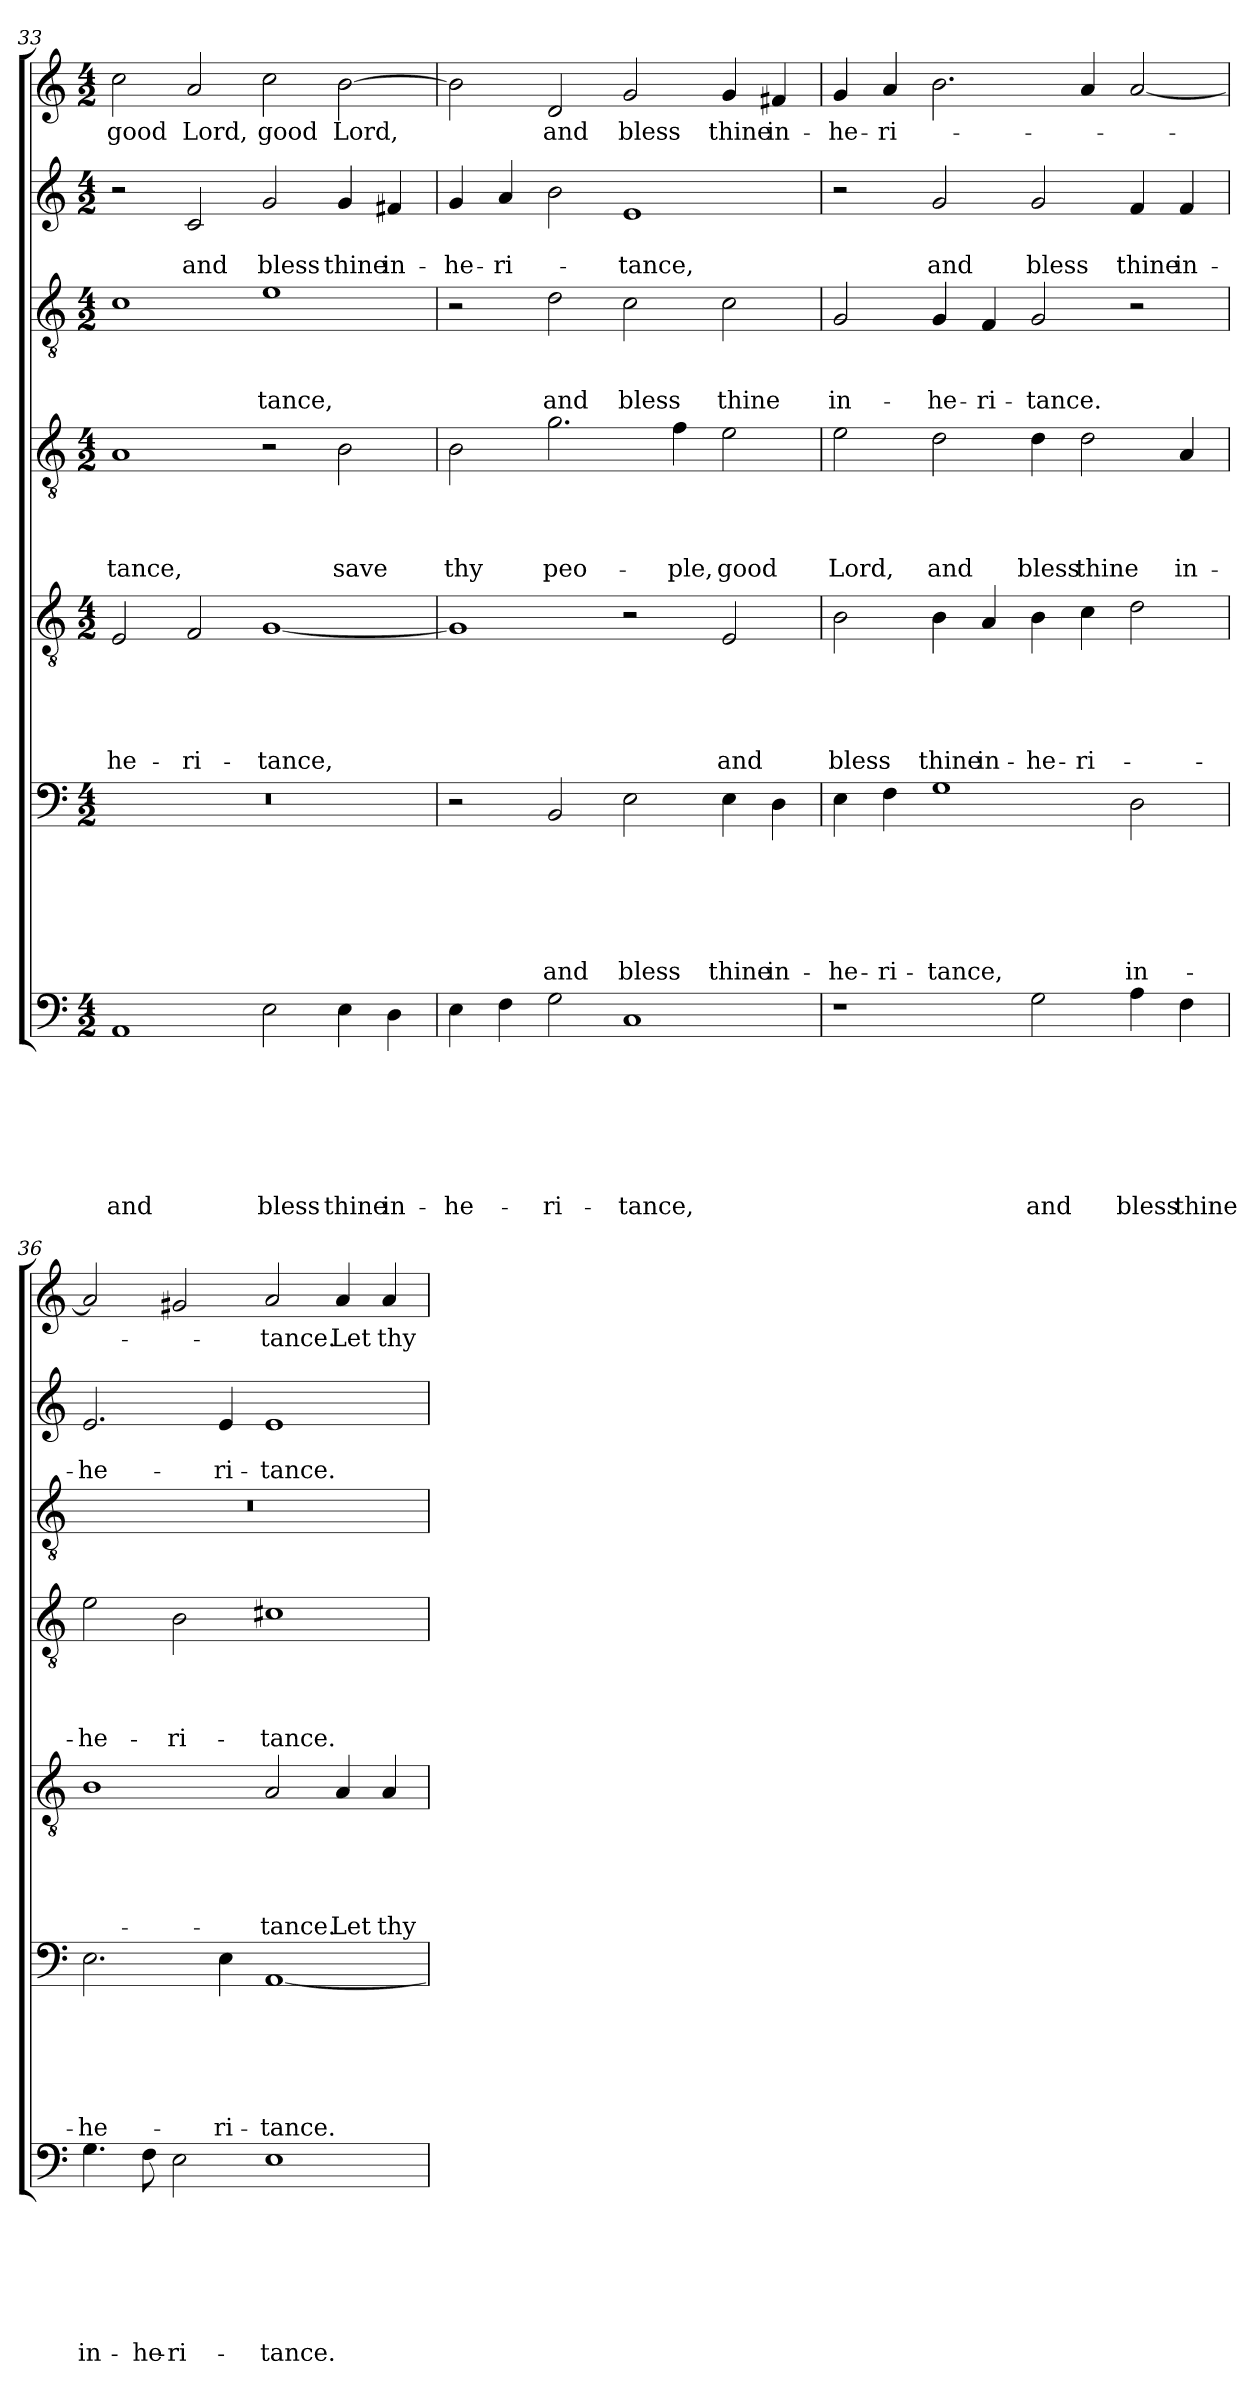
**kern	**text	**text	**text	**text	**text	**text	**text	**kern	**text	**text	**text	**text	**text	**text	**kern	**text	**text	**text	**text	**text	**kern	**text	**text	**text	**text	**kern	**text	**text	**text	**kern	**text	**text	**kern	**text
*part7	*part7	*part7	*part7	*part7	*part7	*part7	*part7	*part6	*part6	*part6	*part6	*part6	*part6	*part6	*part5	*part5	*part5	*part5	*part5	*part5	*part4	*part4	*part4	*part4	*part4	*part3	*part3	*part3	*part3	*part2	*part2	*part2	*part1	*part1
*staff7	*staff7	*staff7	*staff7	*staff7	*staff7	*staff7	*staff7	*staff6	*staff6	*staff6	*staff6	*staff6	*staff6	*staff6	*staff5	*staff5	*staff5	*staff5	*staff5	*staff5	*staff4	*staff4	*staff4	*staff4	*staff4	*staff3	*staff3	*staff3	*staff3	*staff2	*staff2	*staff2	*staff1	*staff1
*clefF4	*	*	*	*	*	*	*	*clefF4	*	*	*	*	*	*	*clefGv2	*	*	*	*	*	*clefGv2	*	*	*	*	*clefGv2	*	*	*	*clefG2	*	*	*clefG2	*
*k[]	*	*	*	*	*	*	*	*k[]	*	*	*	*	*	*	*k[]	*	*	*	*	*	*k[]	*	*	*	*	*k[]	*	*	*	*k[]	*	*	*k[]	*
*a:	*	*	*	*	*	*	*	*a:	*	*	*	*	*	*	*a:	*	*	*	*	*	*a:	*	*	*	*	*a:	*	*	*	*a:	*	*	*a:	*
*M4/2	*	*	*	*	*	*	*	*M4/2	*	*	*	*	*	*	*M4/2	*	*	*	*	*	*M4/2	*	*	*	*	*M4/2	*	*	*	*M4/2	*	*	*M4/2	*
=33	=33	=33	=33	=33	=33	=33	=33	=33	=33	=33	=33	=33	=33	=33	=33	=33	=33	=33	=33	=33	=33	=33	=33	=33	=33	=33	=33	=33	=33	=33	=33	=33	=33	=33
!	!	!	!	!	!	!	!LO:LY:b	!	!	!	!	!	!	!	!	!	!	!	!	!LO:LY:b	!	!	!	!	!LO:LY:b	!	!	!	!	!	!	!	!	!LO:LY:b
1AA	.	.	.	.	.	.	and	0r	.	.	.	.	.	.	2E/	.	.	.	.	-he-	1A	.	.	.	-tance,	1c	.	.	.	2r	.	.	2cc\	good
!	!	!	!	!	!	!	!	!	!	!	!	!	!	!	!	!	!	!	!	!LO:LY:b	!	!	!	!	!	!	!	!	!	!	!	!LO:LY:b	!	!LO:LY:b
.	.	.	.	.	.	.	.	.	.	.	.	.	.	.	2F/	.	.	.	.	-ri-	.	.	.	.	.	.	.	.	.	2c/	.	and	2a/	Lord,
!	!	!	!	!	!	!	!LO:LY:b	!	!	!	!	!	!	!	!	!	!	!	!	!LO:LY:b	!	!	!	!	!	!	!	!	!LO:LY:b	!	!	!LO:LY:b	!	!LO:LY:b
2E\	.	.	.	.	.	.	bless	.	.	.	.	.	.	.	[1G	.	.	.	.	-tance,	2r	.	.	.	.	1e	.	.	-tance,	2g/	.	bless	2cc\	good
!	!	!	!	!	!	!	!LO:LY:b	!	!	!	!	!	!	!	!	!	!	!	!	!	!	!	!	!	!LO:LY:b	!	!	!	!	!	!	!LO:LY:b	!	!LO:LY:b
4E\	.	.	.	.	.	.	thine	.	.	.	.	.	.	.	.	.	.	.	.	.	2B\	.	.	.	save	.	.	.	.	4g/	.	thine	[2b\	Lord,
!	!	!	!	!	!	!	!LO:LY:b	!	!	!	!	!	!	!	!	!	!	!	!	!	!	!	!	!	!	!	!	!	!	!	!	!LO:LY:b	!	!
4D\	.	.	.	.	.	.	in-	.	.	.	.	.	.	.	.	.	.	.	.	.	.	.	.	.	.	.	.	.	.	4f#X/	.	in-	.	.
=34	=34	=34	=34	=34	=34	=34	=34	=34	=34	=34	=34	=34	=34	=34	=34	=34	=34	=34	=34	=34	=34	=34	=34	=34	=34	=34	=34	=34	=34	=34	=34	=34	=34	=34
!	!	!	!	!	!	!	!LO:LY:b	!	!	!	!	!	!	!	!	!	!	!	!	!	!	!	!	!	!LO:LY:b	!	!	!	!	!	!	!LO:LY:b	!	!
4E\	.	.	.	.	.	.	-he-	2r	.	.	.	.	.	.	1G]	.	.	.	.	.	2B\	.	.	.	thy	2r	.	.	.	4g/	.	-he-	2b\]	.
!	!	!	!	!	!	!	!	!	!	!	!	!	!	!	!	!	!	!	!	!	!	!	!	!	!	!	!	!	!	!	!	!LO:LY:b	!	!
4F\	.	.	.	.	.	.	.	.	.	.	.	.	.	.	.	.	.	.	.	.	.	.	.	.	.	.	.	.	.	4a/	.	-ri-	.	.
!	!	!	!	!	!	!	!LO:LY:b	!	!	!	!	!	!	!LO:LY:b	!	!	!	!	!	!	!	!	!	!	!LO:LY:b	!	!	!	!LO:LY:b	!	!	!	!	!LO:LY:b
2G\	.	.	.	.	.	.	-ri-	2BB/	.	.	.	.	.	and	.	.	.	.	.	.	2.g\	.	.	.	peo-	2d\	.	.	and	2b\	.	.	2d/	and
!	!	!	!	!	!	!	!LO:LY:b	!	!	!	!	!	!	!LO:LY:b	!	!	!	!	!	!	!	!	!	!	!	!	!	!	!LO:LY:b	!	!	!LO:LY:b	!	!LO:LY:b
1C	.	.	.	.	.	.	-tance,	2E\	.	.	.	.	.	bless	2r	.	.	.	.	.	.	.	.	.	.	2c\	.	.	bless	1e	.	-tance,	2g/	bless
!	!	!	!	!	!	!	!	!	!	!	!	!	!	!	!	!	!	!	!	!	!	!	!	!	!LO:LY:b	!	!	!	!	!	!	!	!	!
.	.	.	.	.	.	.	.	.	.	.	.	.	.	.	.	.	.	.	.	.	4f\	.	.	.	-ple,	.	.	.	.	.	.	.	.	.
!	!	!	!	!	!	!	!	!	!	!	!	!	!	!LO:LY:b	!	!	!	!	!	!LO:LY:b	!	!	!	!	!LO:LY:b	!	!	!	!LO:LY:b	!	!	!	!	!LO:LY:b
.	.	.	.	.	.	.	.	4E\	.	.	.	.	.	thine	2E/	.	.	.	.	and	2e\	.	.	.	good	2c\	.	.	thine	.	.	.	4g/	thine
!	!	!	!	!	!	!	!	!	!	!	!	!	!	!LO:LY:b	!	!	!	!	!	!	!	!	!	!	!	!	!	!	!	!	!	!	!	!LO:LY:b
.	.	.	.	.	.	.	.	4D\	.	.	.	.	.	in-	.	.	.	.	.	.	.	.	.	.	.	.	.	.	.	.	.	.	4f#X/	in-
!!LO:PB:g=z
=35	=35	=35	=35	=35	=35	=35	=35	=35	=35	=35	=35	=35	=35	=35	=35	=35	=35	=35	=35	=35	=35	=35	=35	=35	=35	=35	=35	=35	=35	=35	=35	=35	=35	=35
!	!	!	!	!	!	!	!	!	!	!	!	!	!	!LO:LY:b	!	!	!	!	!	!LO:LY:b	!	!	!	!	!LO:LY:b	!	!	!	!LO:LY:b	!	!	!	!	!LO:LY:b
1r	.	.	.	.	.	.	.	4E\	.	.	.	.	.	-he-	2B\	.	.	.	.	bless	2e\	.	.	.	Lord,	2G/	.	.	in-	2r	.	.	4g/	-he-
!	!	!	!	!	!	!	!	!	!	!	!	!	!	!LO:LY:b	!	!	!	!	!	!	!	!	!	!	!	!	!	!	!	!	!	!	!	!LO:LY:b
.	.	.	.	.	.	.	.	4F\	.	.	.	.	.	-ri-	.	.	.	.	.	.	.	.	.	.	.	.	.	.	.	.	.	.	4a/	-ri-
!	!	!	!	!	!	!	!	!	!	!	!	!	!	!LO:LY:b	!	!	!	!	!	!LO:LY:b	!	!	!	!	!LO:LY:b	!	!	!	!LO:LY:b	!	!	!LO:LY:b	!	!
.	.	.	.	.	.	.	.	1G	.	.	.	.	.	-tance,	4B\	.	.	.	.	thine	2d\	.	.	.	and	4G/	.	.	-he-	2g/	.	and	2.b\	.
!	!	!	!	!	!	!	!	!	!	!	!	!	!	!	!	!	!	!	!	!LO:LY:b	!	!	!	!	!	!	!	!	!LO:LY:b	!	!	!	!	!
.	.	.	.	.	.	.	.	.	.	.	.	.	.	.	4A/	.	.	.	.	in-	.	.	.	.	.	4F/	.	.	-ri-	.	.	.	.	.
!	!	!	!	!	!	!	!LO:LY:b	!	!	!	!	!	!	!	!	!	!	!	!	!LO:LY:b	!	!	!	!	!LO:LY:b	!	!	!	!LO:LY:b	!	!	!LO:LY:b	!	!
2G\	.	.	.	.	.	.	and	.	.	.	.	.	.	.	4B\	.	.	.	.	-he-	4d\	.	.	.	bless	2G/	.	.	-tance.	2g/	.	bless	.	.
!	!	!	!	!	!	!	!	!	!	!	!	!	!	!	!	!	!	!	!	!LO:LY:b	!	!	!	!	!LO:LY:b	!	!	!	!	!	!	!	!	!
.	.	.	.	.	.	.	.	.	.	.	.	.	.	.	4c\	.	.	.	.	-ri-	2d\	.	.	.	thine	.	.	.	.	.	.	.	4a/	.
!	!	!	!	!	!	!	!LO:LY:b	!	!	!	!	!	!	!LO:LY:b	!	!	!	!	!	!	!	!	!	!	!	!	!	!	!	!	!	!LO:LY:b	!	!
4A\	.	.	.	.	.	.	bless	2D\	.	.	.	.	.	in-	2d\	.	.	.	.	.	.	.	.	.	.	2r	.	.	.	4f/	.	thine	[2a/	.
!	!	!	!	!	!	!	!LO:LY:b	!	!	!	!	!	!	!	!	!	!	!	!	!	!	!	!	!	!LO:LY:b	!	!	!	!	!	!	!LO:LY:b	!	!
4F\	.	.	.	.	.	.	thine	.	.	.	.	.	.	.	.	.	.	.	.	.	4A/	.	.	.	in-	.	.	.	.	4f/	.	in-	.	.
=36	=36	=36	=36	=36	=36	=36	=36	=36	=36	=36	=36	=36	=36	=36	=36	=36	=36	=36	=36	=36	=36	=36	=36	=36	=36	=36	=36	=36	=36	=36	=36	=36	=36	=36
!	!	!	!	!	!	!	!LO:LY:b	!	!	!	!	!	!	!LO:LY:b	!	!	!	!	!	!	!	!	!	!	!LO:LY:b	!	!	!	!	!	!	!LO:LY:b	!	!
4.G\	.	.	.	.	.	.	in-	2.E\	.	.	.	.	.	-he-	1B	.	.	.	.	.	2e\	.	.	.	-he-	0r	.	.	.	2.e/	.	-he-	2a/]	.
!	!	!	!	!	!	!	!LO:LY:b	!	!	!	!	!	!	!	!	!	!	!	!	!	!	!	!	!	!	!	!	!	!	!	!	!	!	!
8F\	.	.	.	.	.	.	-he-	.	.	.	.	.	.	.	.	.	.	.	.	.	.	.	.	.	.	.	.	.	.	.	.	.	.	.
!	!	!	!	!	!	!	!LO:LY:b	!	!	!	!	!	!	!	!	!	!	!	!	!	!	!	!	!	!LO:LY:b	!	!	!	!	!	!	!	!	!
2E\	.	.	.	.	.	.	-ri-	.	.	.	.	.	.	.	.	.	.	.	.	.	2B\	.	.	.	-ri-	.	.	.	.	.	.	.	2g#X/	.
!	!	!	!	!	!	!	!	!	!	!	!	!	!	!LO:LY:b	!	!	!	!	!	!	!	!	!	!	!	!	!	!	!	!	!	!LO:LY:b	!	!
.	.	.	.	.	.	.	.	4E\	.	.	.	.	.	-ri-	.	.	.	.	.	.	.	.	.	.	.	.	.	.	.	4e/	.	-ri-	.	.
!	!	!	!	!	!	!	!LO:LY:b	!	!	!	!	!	!	!LO:LY:b	!	!	!	!	!	!LO:LY:b	!	!	!	!	!LO:LY:b	!	!	!	!	!	!	!LO:LY:b	!	!LO:LY:b
1E	.	.	.	.	.	.	-tance.	[1AA	.	.	.	.	.	-tance.	2A/	.	.	.	.	-tance.	1c#X	.	.	.	-tance.	.	.	.	.	1e	.	-tance.	2a/	-tance.
!	!	!	!	!	!	!	!	!	!	!	!	!	!	!	!	!	!	!	!	!LO:LY:b	!	!	!	!	!	!	!	!	!	!	!	!	!	!LO:LY:b
.	.	.	.	.	.	.	.	.	.	.	.	.	.	.	4A/	.	.	.	.	Let	.	.	.	.	.	.	.	.	.	.	.	.	4a/	Let
!	!	!	!	!	!	!	!	!	!	!	!	!	!	!	!	!	!	!	!	!LO:LY:b	!	!	!	!	!	!	!	!	!	!	!	!	!	!LO:LY:b
.	.	.	.	.	.	.	.	.	.	.	.	.	.	.	4A/	.	.	.	.	thy	.	.	.	.	.	.	.	.	.	.	.	.	4a/	thy
=	=	=	=	=	=	=	=	=	=	=	=	=	=	=	=	=	=	=	=	=	=	=	=	=	=	=	=	=	=	=	=	=	=	=
*-	*-	*-	*-	*-	*-	*-	*-	*-	*-	*-	*-	*-	*-	*-	*-	*-	*-	*-	*-	*-	*-	*-	*-	*-	*-	*-	*-	*-	*-	*-	*-	*-	*-	*-
